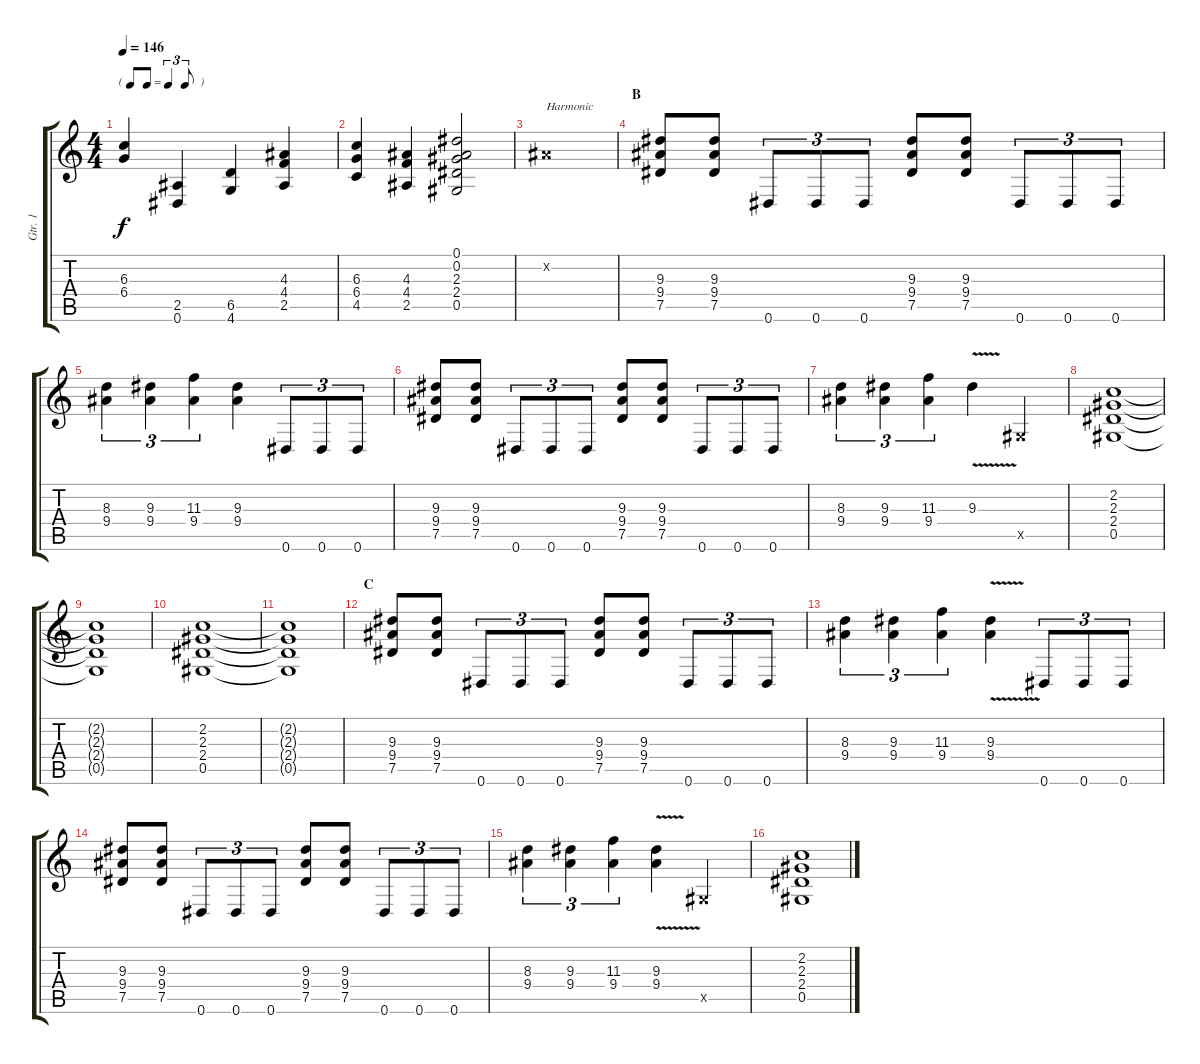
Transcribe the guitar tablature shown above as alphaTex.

\track ("Gtr. 1" "Gtr. 1") {instrument distortionguitar}
\staff {score tabs}
\tuning (Eb4 Bb3 Gb3 Db3 Ab2 Eb2) {hide}
\ts (4 4)
\tf triplet8th
\tempo 146
\clef g2
\ks c
(6.3 6.4).4{dy f} (2.5 0.6).4 (6.5 4.6).4 (4.3 4.4 2.5).4 |
(6.3 6.4 4.5).4 (4.3 4.4 2.5).4 (0.1 0.2 2.3 2.4 0.5).2 |
0.2{x}.1{txt "Harmonic"} |
\section ("" "B")
(9.3 9.4 7.5).8 (9.3 9.4 7.5).8 0.6.8{tu (3 2)} 0.6.8{tu (3 2)} 0.6.8{tu (3 2)} (9.3 9.4 7.5).8 (9.3 9.4 7.5).8 0.6.8{tu (3 2)} 0.6.8{tu (3 2)} 0.6.8{tu (3 2)} |
(8.3 9.4).4{tu (3 2)} (9.3 9.4).4{tu (3 2)} (11.3 9.4).4{tu (3 2)} (9.3 9.4).4 0.6.8{tu (3 2)} 0.6.8{tu (3 2)} 0.6.8{tu (3 2)} |
(9.3 9.4 7.5).8 (9.3 9.4 7.5).8 0.6.8{tu (3 2)} 0.6.8{tu (3 2)} 0.6.8{tu (3 2)} (9.3 9.4 7.5).8 (9.3 9.4 7.5).8 0.6.8{tu (3 2)} 0.6.8{tu (3 2)} 0.6.8{tu (3 2)} |
(8.3 9.4).4{tu (3 2)} (9.3 9.4).4{tu (3 2)} (11.3 9.4).4{tu (3 2)} 9.3{v}.4 0.5{x}.4 |
(2.2 2.3 2.4 0.5).1 |
(2.2{t} 2.3{t} 2.4{t} 0.5{t}).1 |
(2.2 2.3 2.4 0.5).1 |
(2.2{t} 2.3{t} 2.4{t} 0.5{t}).1 |
\section ("" "C")
(9.3 9.4 7.5).8 (9.3 9.4 7.5).8 0.6.8{tu (3 2)} 0.6.8{tu (3 2)} 0.6.8{tu (3 2)} (9.3 9.4 7.5).8 (9.3 9.4 7.5).8 0.6.8{tu (3 2)} 0.6.8{tu (3 2)} 0.6.8{tu (3 2)} |
(8.3 9.4).4{tu (3 2)} (9.3 9.4).4{tu (3 2)} (11.3 9.4).4{tu (3 2)} (9.3{v} 9.4{v}).4 0.6.8{tu (3 2)} 0.6.8{tu (3 2)} 0.6.8{tu (3 2)} |
(9.3 9.4 7.5).8 (9.3 9.4 7.5).8 0.6.8{tu (3 2)} 0.6.8{tu (3 2)} 0.6.8{tu (3 2)} (9.3 9.4 7.5).8 (9.3 9.4 7.5).8 0.6.8{tu (3 2)} 0.6.8{tu (3 2)} 0.6.8{tu (3 2)} |
(8.3 9.4).4{tu (3 2)} (9.3 9.4).4{tu (3 2)} (11.3 9.4).4{tu (3 2)} (9.3{v} 9.4{v}).4 0.5{x}.4 |
(2.2 2.3 2.4 0.5).1
